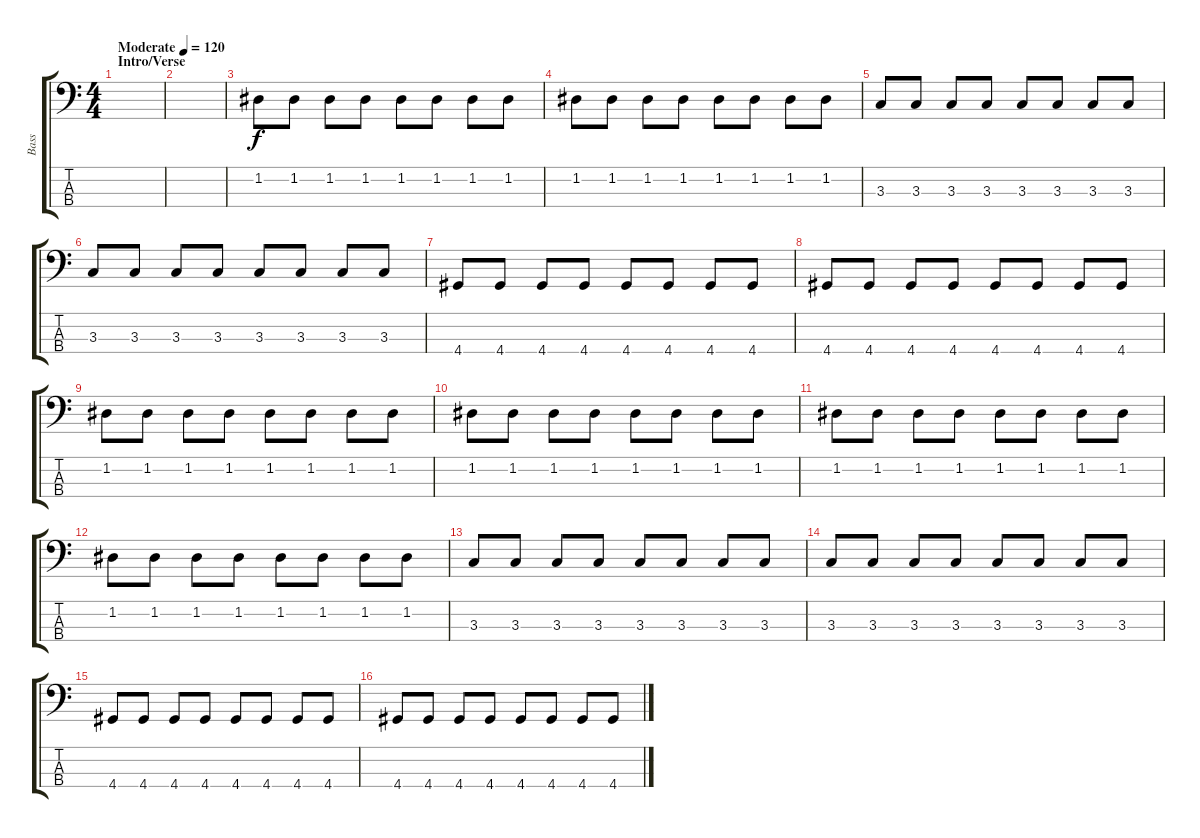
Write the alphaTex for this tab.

\track ("Bass" "Bass") {instrument electricbasspick}
\staff {score tabs}
\tuning (G2 D2 A1 E1) {hide}
\ts (4 4)
\section ("" "Intro/Verse")
\tempo (120 "Moderate")
\clef f4
\ks c
|
|
1.2.8 1.2.8 1.2.8 1.2.8 1.2.8 1.2.8 1.2.8 1.2.8 |
1.2.8 1.2.8 1.2.8 1.2.8 1.2.8 1.2.8 1.2.8 1.2.8 |
3.3.8 3.3.8 3.3.8 3.3.8 3.3.8 3.3.8 3.3.8 3.3.8 |
3.3.8 3.3.8 3.3.8 3.3.8 3.3.8 3.3.8 3.3.8 3.3.8 |
4.4.8 4.4.8 4.4.8 4.4.8 4.4.8 4.4.8 4.4.8 4.4.8 |
4.4.8 4.4.8 4.4.8 4.4.8 4.4.8 4.4.8 4.4.8 4.4.8 |
1.2.8 1.2.8 1.2.8 1.2.8 1.2.8 1.2.8 1.2.8 1.2.8 |
1.2.8 1.2.8 1.2.8 1.2.8 1.2.8 1.2.8 1.2.8 1.2.8 |
1.2.8 1.2.8 1.2.8 1.2.8 1.2.8 1.2.8 1.2.8 1.2.8 |
1.2.8 1.2.8 1.2.8 1.2.8 1.2.8 1.2.8 1.2.8 1.2.8 |
3.3.8 3.3.8 3.3.8 3.3.8 3.3.8 3.3.8 3.3.8 3.3.8 |
3.3.8 3.3.8 3.3.8 3.3.8 3.3.8 3.3.8 3.3.8 3.3.8 |
4.4.8 4.4.8 4.4.8 4.4.8 4.4.8 4.4.8 4.4.8 4.4.8 |
4.4.8 4.4.8 4.4.8 4.4.8 4.4.8 4.4.8 4.4.8 4.4.8
